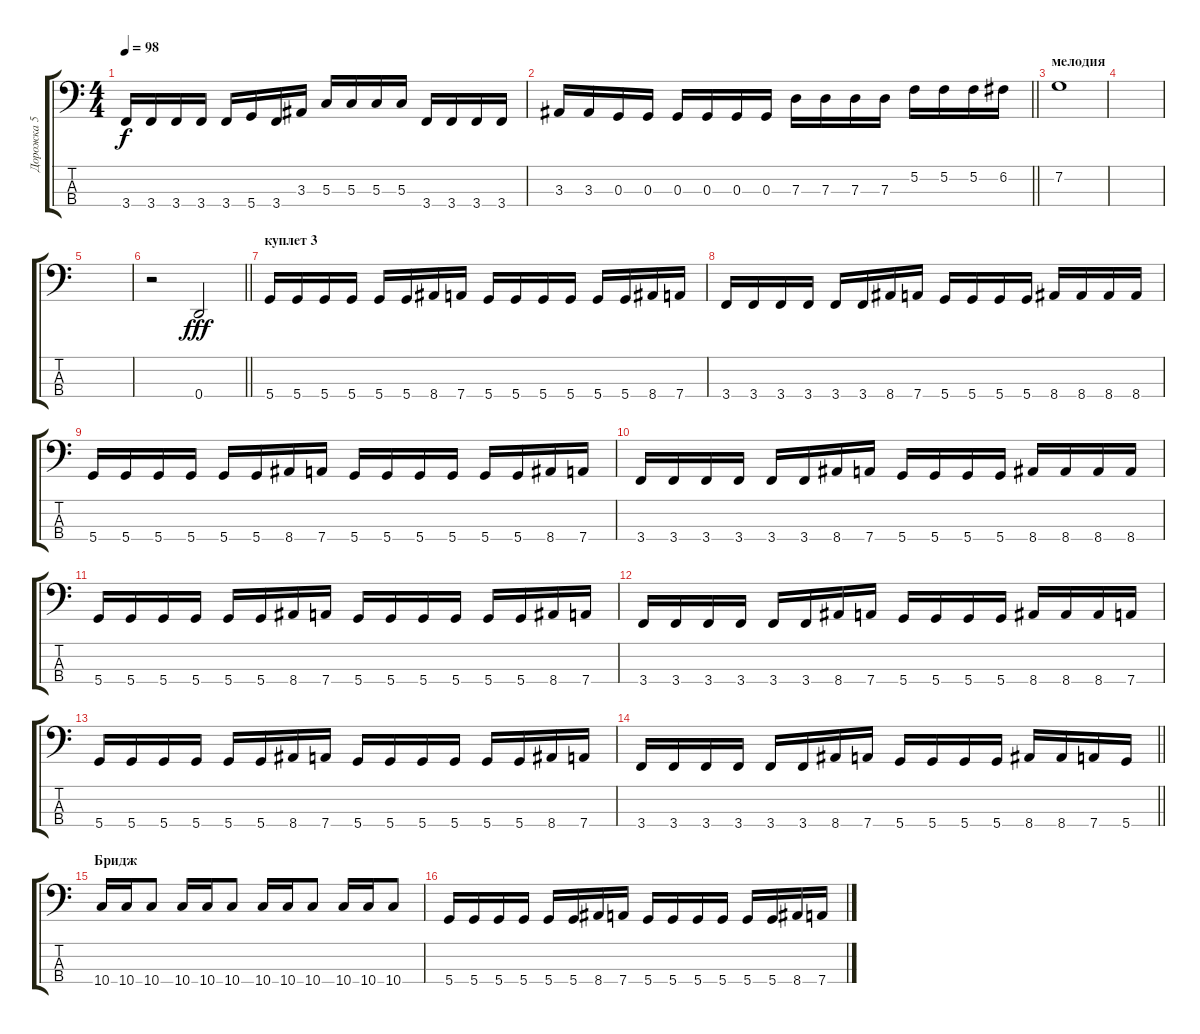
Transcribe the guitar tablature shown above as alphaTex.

\track ("Дорожка 5" "Дорожка 5") {instrument electricbassfinger}
\staff {score tabs}
\tuning (F2 C2 G1 D1) {hide}
\ts (4 4)
\tempo 98
\clef f4
\ks c
3.4.16{dy f} 3.4.16 3.4.16 3.4.16 3.4.16 5.4.16 3.4.16 3.3.16 5.3.16 5.3.16 5.3.16 5.3.16 3.4.16 3.4.16 3.4.16 3.4.16 |
\barLineRight lightlight
3.3.16 3.3.16 0.3.16 0.3.16 0.3.16 0.3.16 0.3.16 0.3.16 7.3.16 7.3.16 7.3.16 7.3.16 5.2.16 5.2.16 5.2.16 6.2.16 |
\section ("" "мелодия")
7.2.1 |
|
|
\barLineRight lightlight
r.2 0.4.2{dy fff} |
\section ("" "куплет 3")
5.4.16 5.4.16 5.4.16 5.4.16 5.4.16 5.4.16 8.4.16 7.4.16 5.4.16 5.4.16 5.4.16 5.4.16 5.4.16 5.4.16 8.4.16 7.4.16 |
3.4.16 3.4.16 3.4.16 3.4.16 3.4.16 3.4.16 8.4.16 7.4.16 5.4.16 5.4.16 5.4.16 5.4.16 8.4.16 8.4.16 8.4.16 8.4.16 |
5.4.16 5.4.16 5.4.16 5.4.16 5.4.16 5.4.16 8.4.16 7.4.16 5.4.16 5.4.16 5.4.16 5.4.16 5.4.16 5.4.16 8.4.16 7.4.16 |
3.4.16 3.4.16 3.4.16 3.4.16 3.4.16 3.4.16 8.4.16 7.4.16 5.4.16 5.4.16 5.4.16 5.4.16 8.4.16 8.4.16 8.4.16 8.4.16 |
5.4.16 5.4.16 5.4.16 5.4.16 5.4.16 5.4.16 8.4.16 7.4.16 5.4.16 5.4.16 5.4.16 5.4.16 5.4.16 5.4.16 8.4.16 7.4.16 |
3.4.16 3.4.16 3.4.16 3.4.16 3.4.16 3.4.16 8.4.16 7.4.16 5.4.16 5.4.16 5.4.16 5.4.16 8.4.16 8.4.16 8.4.16 7.4.16 |
5.4.16 5.4.16 5.4.16 5.4.16 5.4.16 5.4.16 8.4.16 7.4.16 5.4.16 5.4.16 5.4.16 5.4.16 5.4.16 5.4.16 8.4.16 7.4.16 |
\barLineRight lightlight
3.4.16 3.4.16 3.4.16 3.4.16 3.4.16 3.4.16 8.4.16 7.4.16 5.4.16 5.4.16 5.4.16 5.4.16 8.4.16 8.4.16 7.4.16 5.4.16 |
\section ("" "Бридж")
10.4.16 10.4.16 10.4.8 10.4.16 10.4.16 10.4.8 10.4.16 10.4.16 10.4.8 10.4.16 10.4.16 10.4.8 |
5.4.16 5.4.16 5.4.16 5.4.16 5.4.16 5.4.16 8.4.16 7.4.16 5.4.16 5.4.16 5.4.16 5.4.16 5.4.16 5.4.16 8.4.16 7.4.16
